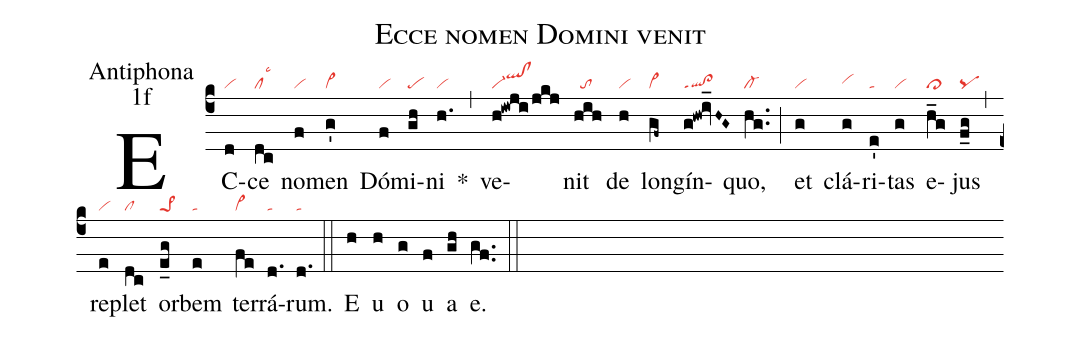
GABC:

name:Ecce nomen Domini venit;
office-part:Antiphona;
mode:1f;
nabc-lines:1;
%%
(c4) EC(d|vi)ce(dc|cllsc3) no(f|vi)men(g'|vi>) Dó(f|vi)mi(gh|pe)ni(h.|vi) *(,) ve(h!iwji/jkj|vi-qlhj!clhj)nit(hih|//to) de(h|vi) lon(gf~|vi>)gín(g!hw!iv_H~G~|ql!cl>ppt1)quo,(hg..|cl-) (;) et(g|vi) clá(g|vihh)ri(e'|ta)tas(g|vi) e(h_g|cl>)jus(f_g|pq) (,) re(e|vi)plet(dc|cl) or(e_g|pe>1)bem(e|ta) ter(fe|vi>)rá(d.|ta)rum.(d.|ta) (::) <eu>E(h) u(h) o(g) u(f) a(gh) e.</eu>(gf..) (::)
